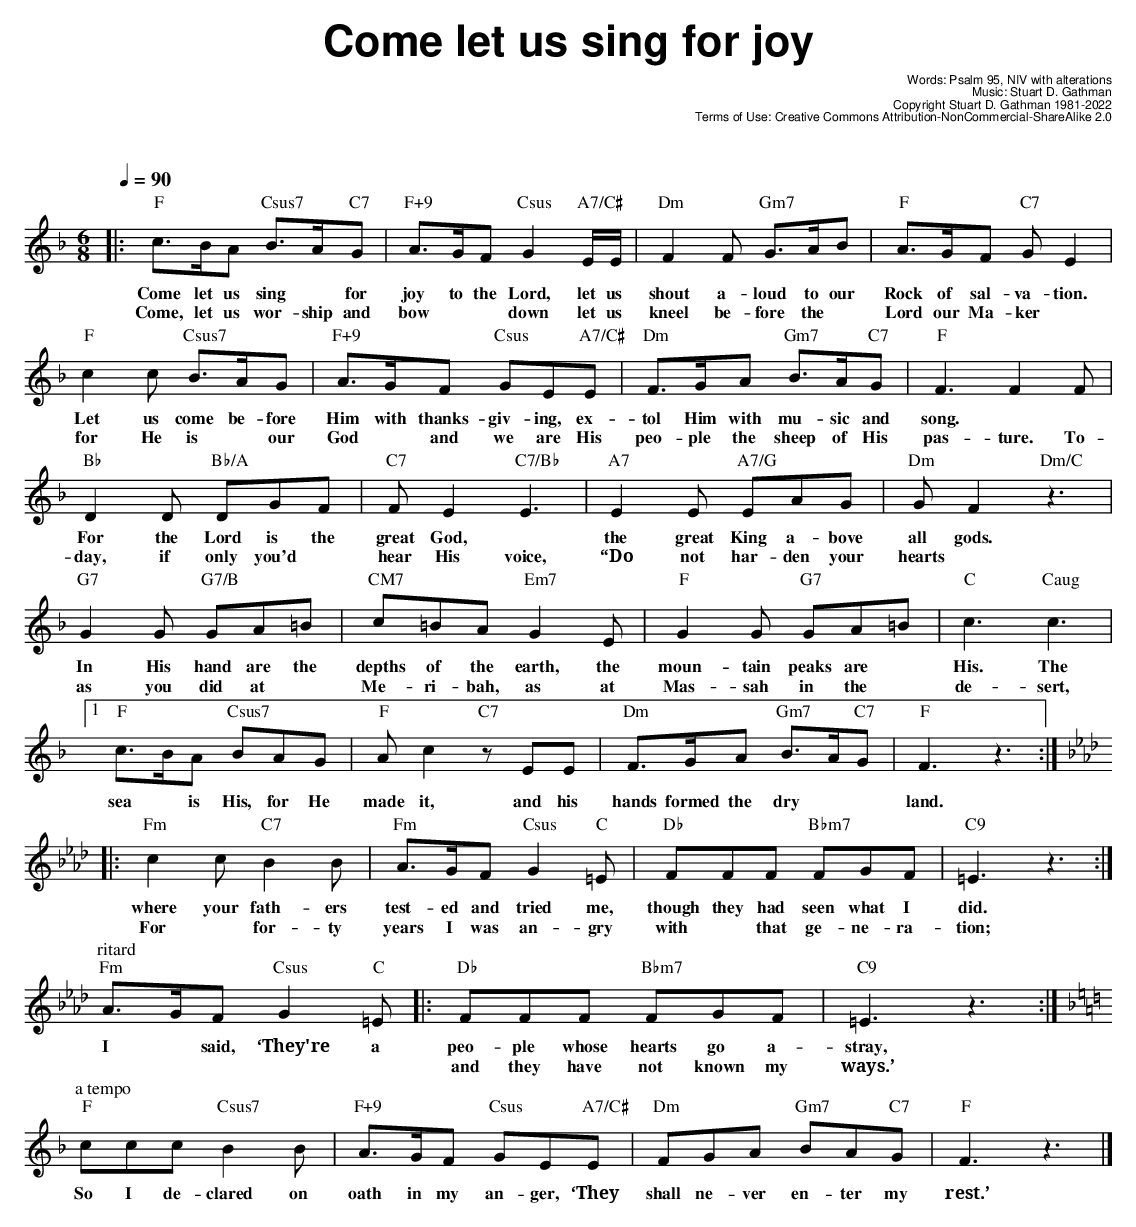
X:1
T: Come let us sing for joy
C: Words: Psalm 95, NIV with alterations
C: Music: Stuart D. Gathman
C: Copyright Stuart D. Gathman 1981-2022
C: Terms of Use: Creative Commons Attribution-NonCommercial-ShareAlike 2.0
M: 6/8
L: 1/8
Q: 1/4=90
K: F
V:1
|:"F"c>BA "Csus7"B>A"C7"G|"F+9"A>GF "Csus"G2"A7/C#"E/E/|"Dm"F2F "Gm7"G>AB|"F"A>GF "C7"GE2|
w: Come let us sing* for|joy to the Lord, let us|shout a-loud to our|Rock of sal-va-tion.|
w:Come, let us wor-ship and|bow** down let us|kneel be-fore the|Lord our Ma-ker|
"F"c2c "Csus7"B>AG|"F+9"A>GF "Csus"GE"A7/C#"E|"Dm"F>GA "Gm7"B>A"C7"G|"F"F3 F2F|
w: Let us come be-fore|Him with thanks-giv-ing, ex-|tol Him with mu-sic and|song.*|
w:for He is* our|God* and we are His|peo-ple the sheep of His|pas-ture. To-|
"Bb"D2D "Bb/A"DGF|"C7"FE2 "C7/Bb"E3|"A7"E2E "A7/G"EAG|"Dm"GF2 "Dm/C"z3|
w:For the Lord is the|great God,*|the great King a-bove|all gods. |
w:day, if only you'd|hear His voice,|“Do not har-den your|hearts|
"G7"G2G "G7/B"GA=B | "CM7"c=BA "Em7"G2E|"F"G2G "G7"GA=B|"C"c3 "Caug"c3|
w:In His hand are the|depths of the earth, the|moun-tain peaks are|His. The|
w:as you did at|Me-ri-bah, as at|Mas-sah in the|de-sert,|
[1 "F"c>BA  "Csus7"BAG|"F"Ac2 "C7"zEE|"Dm"F>GA "Gm7"B>A"C7"G|"F"F3 z3:|
w:sea* is His, for He|made it, and his|hands formed the dry|land.|
K:Fm
|:"Fm"c2c "C7"B2B|"Fm"A>GF "Csus"G2"C"=E|"Db"FFF "Bbm7"FGF|"C9"=E3 z3:|
w: where your fath-ers|test-ed and tried me,|though they had seen what I|did.|
w: For* for-ty|years I was an-gry|with* that ge-ne-ra-|tion;|
"ritard" "Fm"A>GF "Csus"G2"C"=E|:"Db"FFF "Bbm7"FGF|"C9"=E3 z3 :|
w:I* said, ‘They're a|peo-ple whose hearts go a-|stray,|
w:* |and they have not known my|ways.’ |
K:F
"a tempo" "F"ccc "Csus7"B2B|"F+9"A>GF "Csus"GE"A7/C#"E|"Dm"FGA "Gm7"BA"C7"G|"F"F3 z3|]
w:So I de-clared on|oath in my an-ger, ‘They|shall ne-ver en-ter my|rest.’
